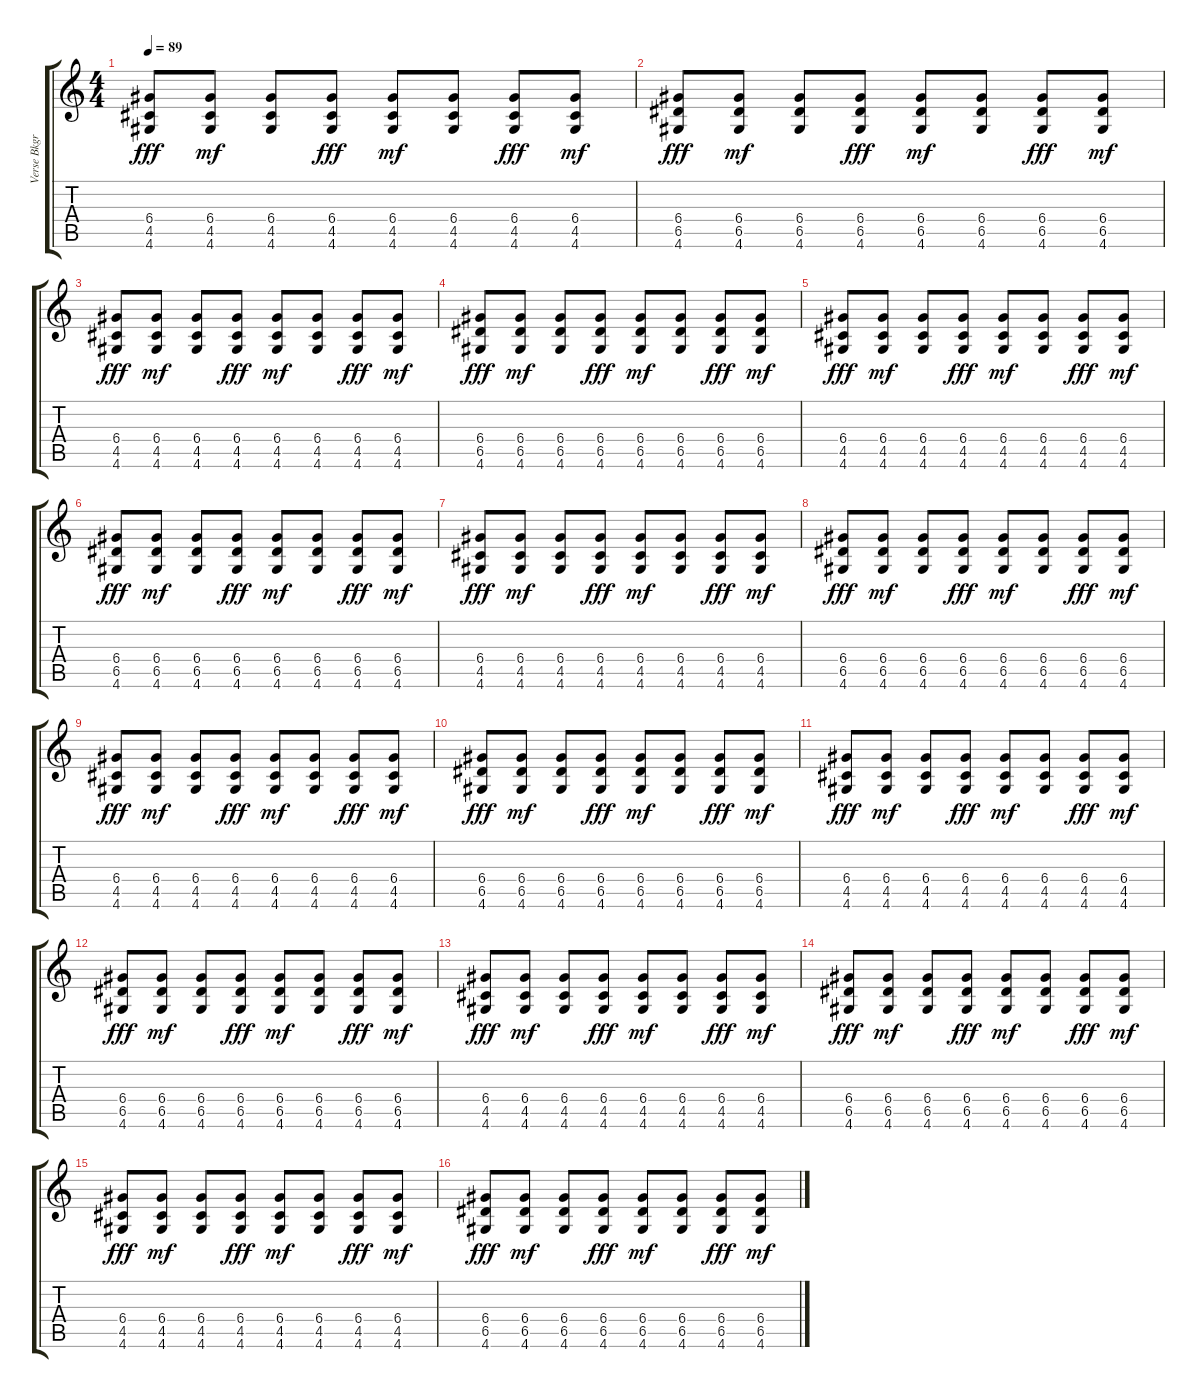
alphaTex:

\track ("Verse Bkgrd. Slow Guitar" "Verse Bkgr") {instrument electricguitarjazz}
\staff {score tabs}
\tuning (E4 B3 G3 D3 A2 E2) {hide}
\ts (4 4)
\tempo 89
\clef g2
\ks c
(6.4 4.5 4.6).8{dy fff} (6.4 4.5 4.6).8{dy mf} (6.4 4.5 4.6).8 (6.4 4.5 4.6).8{dy fff} (6.4 4.5 4.6).8{dy mf} (6.4 4.5 4.6).8 (6.4 4.5 4.6).8{dy fff} (6.4 4.5 4.6).8{dy mf} |
(6.4 6.5 4.6).8{dy fff} (6.4 6.5 4.6).8{dy mf} (6.4 6.5 4.6).8 (6.4 6.5 4.6).8{dy fff} (6.4 6.5 4.6).8{dy mf} (6.4 6.5 4.6).8 (6.4 6.5 4.6).8{dy fff} (6.4 6.5 4.6).8{dy mf} |
(6.4 4.5 4.6).8{dy fff} (6.4 4.5 4.6).8{dy mf} (6.4 4.5 4.6).8 (6.4 4.5 4.6).8{dy fff} (6.4 4.5 4.6).8{dy mf} (6.4 4.5 4.6).8 (6.4 4.5 4.6).8{dy fff} (6.4 4.5 4.6).8{dy mf} |
(6.4 6.5 4.6).8{dy fff} (6.4 6.5 4.6).8{dy mf} (6.4 6.5 4.6).8 (6.4 6.5 4.6).8{dy fff} (6.4 6.5 4.6).8{dy mf} (6.4 6.5 4.6).8 (6.4 6.5 4.6).8{dy fff} (6.4 6.5 4.6).8{dy mf} |
(6.4 4.5 4.6).8{dy fff} (6.4 4.5 4.6).8{dy mf} (6.4 4.5 4.6).8 (6.4 4.5 4.6).8{dy fff} (6.4 4.5 4.6).8{dy mf} (6.4 4.5 4.6).8 (6.4 4.5 4.6).8{dy fff} (6.4 4.5 4.6).8{dy mf} |
(6.4 6.5 4.6).8{dy fff} (6.4 6.5 4.6).8{dy mf} (6.4 6.5 4.6).8 (6.4 6.5 4.6).8{dy fff} (6.4 6.5 4.6).8{dy mf} (6.4 6.5 4.6).8 (6.4 6.5 4.6).8{dy fff} (6.4 6.5 4.6).8{dy mf} |
(6.4 4.5 4.6).8{dy fff} (6.4 4.5 4.6).8{dy mf} (6.4 4.5 4.6).8 (6.4 4.5 4.6).8{dy fff} (6.4 4.5 4.6).8{dy mf} (6.4 4.5 4.6).8 (6.4 4.5 4.6).8{dy fff} (6.4 4.5 4.6).8{dy mf} |
(6.4 6.5 4.6).8{dy fff} (6.4 6.5 4.6).8{dy mf} (6.4 6.5 4.6).8 (6.4 6.5 4.6).8{dy fff} (6.4 6.5 4.6).8{dy mf} (6.4 6.5 4.6).8 (6.4 6.5 4.6).8{dy fff} (6.4 6.5 4.6).8{dy mf} |
(6.4 4.5 4.6).8{dy fff} (6.4 4.5 4.6).8{dy mf} (6.4 4.5 4.6).8 (6.4 4.5 4.6).8{dy fff} (6.4 4.5 4.6).8{dy mf} (6.4 4.5 4.6).8 (6.4 4.5 4.6).8{dy fff} (6.4 4.5 4.6).8{dy mf} |
(6.4 6.5 4.6).8{dy fff} (6.4 6.5 4.6).8{dy mf} (6.4 6.5 4.6).8 (6.4 6.5 4.6).8{dy fff} (6.4 6.5 4.6).8{dy mf} (6.4 6.5 4.6).8 (6.4 6.5 4.6).8{dy fff} (6.4 6.5 4.6).8{dy mf} |
(6.4 4.5 4.6).8{dy fff} (6.4 4.5 4.6).8{dy mf} (6.4 4.5 4.6).8 (6.4 4.5 4.6).8{dy fff} (6.4 4.5 4.6).8{dy mf} (6.4 4.5 4.6).8 (6.4 4.5 4.6).8{dy fff} (6.4 4.5 4.6).8{dy mf} |
(6.4 6.5 4.6).8{dy fff} (6.4 6.5 4.6).8{dy mf} (6.4 6.5 4.6).8 (6.4 6.5 4.6).8{dy fff} (6.4 6.5 4.6).8{dy mf} (6.4 6.5 4.6).8 (6.4 6.5 4.6).8{dy fff} (6.4 6.5 4.6).8{dy mf} |
(6.4 4.5 4.6).8{dy fff} (6.4 4.5 4.6).8{dy mf} (6.4 4.5 4.6).8 (6.4 4.5 4.6).8{dy fff} (6.4 4.5 4.6).8{dy mf} (6.4 4.5 4.6).8 (6.4 4.5 4.6).8{dy fff} (6.4 4.5 4.6).8{dy mf} |
(6.4 6.5 4.6).8{dy fff} (6.4 6.5 4.6).8{dy mf} (6.4 6.5 4.6).8 (6.4 6.5 4.6).8{dy fff} (6.4 6.5 4.6).8{dy mf} (6.4 6.5 4.6).8 (6.4 6.5 4.6).8{dy fff} (6.4 6.5 4.6).8{dy mf} |
(6.4 4.5 4.6).8{dy fff} (6.4 4.5 4.6).8{dy mf} (6.4 4.5 4.6).8 (6.4 4.5 4.6).8{dy fff} (6.4 4.5 4.6).8{dy mf} (6.4 4.5 4.6).8 (6.4 4.5 4.6).8{dy fff} (6.4 4.5 4.6).8{dy mf} |
(6.4 6.5 4.6).8{dy fff} (6.4 6.5 4.6).8{dy mf} (6.4 6.5 4.6).8 (6.4 6.5 4.6).8{dy fff} (6.4 6.5 4.6).8{dy mf} (6.4 6.5 4.6).8 (6.4 6.5 4.6).8{dy fff} (6.4 6.5 4.6).8{dy mf}
